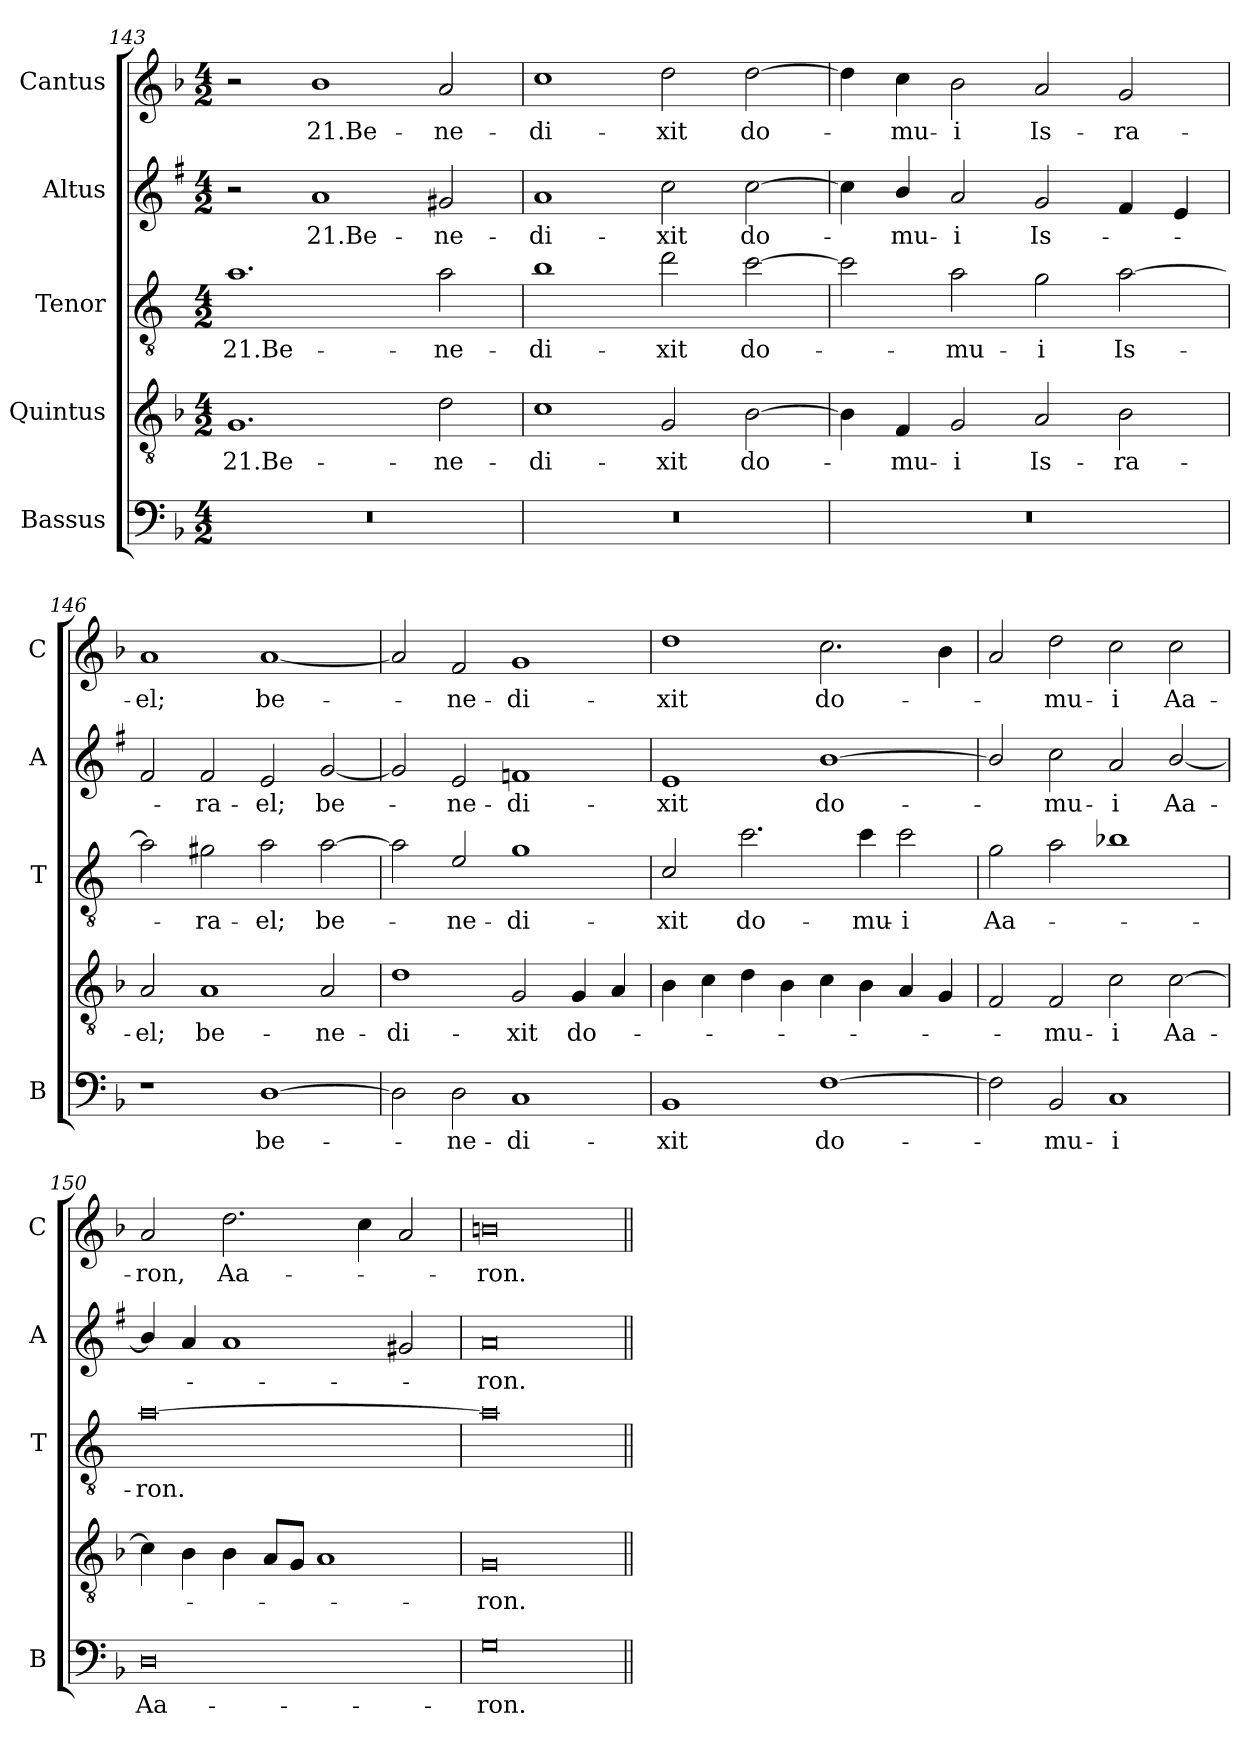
**kern	**text	**kern	**text	**kern	**text	**kern	**text	**kern	**text
*part5	*part5	*part4	*part4	*part3	*part3	*part2	*part2	*part1	*part1
*staff5	*staff5	*staff4	*staff4	*staff3	*staff3	*staff2	*staff2	*staff1	*staff1
*I"Bassus	*	*I"Quintus	*	*I"Tenor	*	*I"Altus	*	*I"Cantus	*
*I'B	*	*	*	*I'T	*	*I'A	*	*I'C	*
!!LO:LB:g=z
*clefF4	*	*clefGv2	*	*clefGv2	*	*clefG2	*	*clefG2	*
*	*	*	*	*ITrd4c7	*	*ITrd1c2	*	*	*
*k[b-]	*	*k[b-]	*	*k[b-]	*	*k[b-]	*	*k[b-]	*
*F:	*	*F:	*	*F:	*	*F:	*	*F:	*
*M4/2	*	*M4/2	*	*M4/2	*	*M4/2	*	*M4/2	*
=143	=143	=143	=143	=143	=143	=143	=143	=143	=143
!	!	!	!LO:LY:b	!	!LO:LY:b	!	!	!	!
0r	.	1.G	21.Be-	1.d	21.Be-	2r	.	2r	.
!	!	!	!	!	!	!	!LO:LY:b	!	!LO:LY:b
.	.	.	.	.	.	1g	21.Be-	1b-	21.Be-
!	!	!	!LO:LY:b	!	!LO:LY:b	!	!LO:LY:b	!	!LO:LY:b
.	.	2d\	-ne-	2d\	-ne-	2f#X/	-ne-	2a/	-ne-
=144	=144	=144	=144	=144	=144	=144	=144	=144	=144
!	!	!	!LO:LY:b	!	!LO:LY:b	!	!LO:LY:b	!	!LO:LY:b
0r	.	1c	-di-	1e	-di-	1g	-di-	1cc	-di-
!	!	!	!LO:LY:b	!	!LO:LY:b	!	!LO:LY:b	!	!LO:LY:b
.	.	2G/	-xit	2g\	-xit	2b-\	-xit	2dd\	-xit
!	!	!	!LO:LY:b	!	!LO:LY:b	!	!LO:LY:b	!	!LO:LY:b
.	.	[2B-\	do-	[2f\	do-	[2b-\	do-	[2dd\	do-
=145	=145	=145	=145	=145	=145	=145	=145	=145	=145
0r	.	4B-\]	.	2f\]	.	4b-\]	.	4dd\]	.
!	!	!	!LO:LY:b	!	!	!	!LO:LY:b	!	!LO:LY:b
.	.	4F/	-mu-	.	.	4a/	-mu-	4cc\	-mu-
!	!	!	!LO:LY:b	!	!LO:LY:b	!	!LO:LY:b	!	!LO:LY:b
.	.	2G/	-i	2d\	-mu-	2g/	-i	2b-\	-i
!	!	!	!LO:LY:b	!	!LO:LY:b	!	!LO:LY:b	!	!LO:LY:b
.	.	2A/	Is-	2c\	-i	2f/	Is-	2a/	Is-
!	!	!	!LO:LY:b	!	!LO:LY:b	!	!	!	!LO:LY:b
.	.	2B-\	-ra-	[2d\	Is-	4e/	.	2g/	-ra-
.	.	.	.	.	.	4d/	.	.	.
=146	=146	=146	=146	=146	=146	=146	=146	=146	=146
!	!	!	!LO:LY:b	!	!	!	!	!	!LO:LY:b
1r	.	2A/	-el;	2d\]	.	2e/	.	1a	-el;
!	!	!	!LO:LY:b	!	!LO:LY:b	!	!LO:LY:b	!	!
.	.	1A	be-	2c#X\	-ra-	2e/	-ra-	.	.
!	!LO:LY:b	!	!	!	!LO:LY:b	!	!LO:LY:b	!	!LO:LY:b
[1D	be-	.	.	2d\	-el;	2d/	-el;	[1a	be-
!	!	!	!LO:LY:b	!	!LO:LY:b	!	!LO:LY:b	!	!
.	.	2A/	-ne-	[2d\	be-	[2f/	be-	.	.
=147	=147	=147	=147	=147	=147	=147	=147	=147	=147
!	!	!	!LO:LY:b	!	!	!	!	!	!
2D\]	.	1d	-di-	2d\]	.	2f/]	.	2a/]	.
!	!LO:LY:b	!	!	!	!LO:LY:b	!	!LO:LY:b	!	!LO:LY:b
2D\	-ne-	.	.	2A/	-ne-	2d/	-ne-	2f/	-ne-
!	!LO:LY:b	!	!LO:LY:b	!	!LO:LY:b	!	!LO:LY:b	!	!LO:LY:b
1C	-di-	2G/	-xit	1c	-di-	1e-X	-di-	1g	-di-
!	!	!	!LO:LY:b	!	!	!	!	!	!
.	.	4G/	do-	.	.	.	.	.	.
.	.	4A/	.	.	.	.	.	.	.
!!LO:PB:g=z
=148	=148	=148	=148	=148	=148	=148	=148	=148	=148
!	!LO:LY:b	!	!	!	!LO:LY:b	!	!LO:LY:b	!	!LO:LY:b
1BB-	-xit	4B-\	.	2F/	-xit	1d	-xit	1dd	-xit
.	.	4c\	.	.	.	.	.	.	.
!	!	!	!	!	!LO:LY:b	!	!	!	!
.	.	4d\	.	2.f\	do-	.	.	.	.
.	.	4B-\	.	.	.	.	.	.	.
!	!LO:LY:b	!	!	!	!	!	!LO:LY:b	!	!LO:LY:b
[1F	do-	4c\	.	.	.	[1a	do-	2.cc\	do-
!	!	!	!	!	!LO:LY:b	!	!	!	!
.	.	4B-\	.	4f\	-mu-	.	.	.	.
!	!	!	!	!	!LO:LY:b	!	!	!	!
.	.	4A/	.	2f\	-i	.	.	.	.
.	.	4G/	.	.	.	.	.	4b-\	.
=149	=149	=149	=149	=149	=149	=149	=149	=149	=149
!	!	!	!	!	!LO:LY:b	!	!	!	!
2F\]	.	2F/	.	2c\	Aa-	2a/]	.	2a/	.
!	!LO:LY:b	!	!LO:LY:b	!	!	!	!LO:LY:b	!	!LO:LY:b
2BB-/	-mu-	2F/	-mu-	2d\	.	2b-\	-mu-	2dd\	-mu-
!	!LO:LY:b	!	!LO:LY:b	!	!	!	!LO:LY:b	!	!LO:LY:b
1C	-i	2c\	-i	1e-X	.	2g/	-i	2cc\	-i
!	!	!	!LO:LY:b	!	!	!	!LO:LY:b	!	!LO:LY:b
.	.	[2c\	Aa-	.	.	[2a/	Aa-	2cc\	Aa-
=150	=150	=150	=150	=150	=150	=150	=150	=150	=150
!	!LO:LY:b	!	!	!	!LO:LY:b	!	!	!	!LO:LY:b
0D	Aa-	4c\]	.	[0d	-ron.	4a/]	.	2a/	-ron,
.	.	4B-\	.	.	.	4g/	.	.	.
!	!	!	!	!	!	!	!	!	!LO:LY:b
.	.	4B-\	.	.	.	1g	.	2.dd\	Aa-
.	.	8A/L	.	.	.	.	.	.	.
.	.	8G/J	.	.	.	.	.	.	.
.	.	1A	.	.	.	.	.	.	.
.	.	.	.	.	.	.	.	4cc\	.
.	.	.	.	.	.	2f#X/	.	2a/	.
=151	=151	=151	=151	=151	=151	=151	=151	=151	=151
!	!LO:LY:b	!	!LO:LY:b	!	!	!	!LO:LY:b	!	!LO:LY:b
0G	-ron.	0G	-ron.	0d]	.	0g	-ron.	0bn	-ron.
=||	=||	=||	=||	=||	=||	=||	=||	=||	=||
*-	*-	*-	*-	*-	*-	*-	*-	*-	*-
